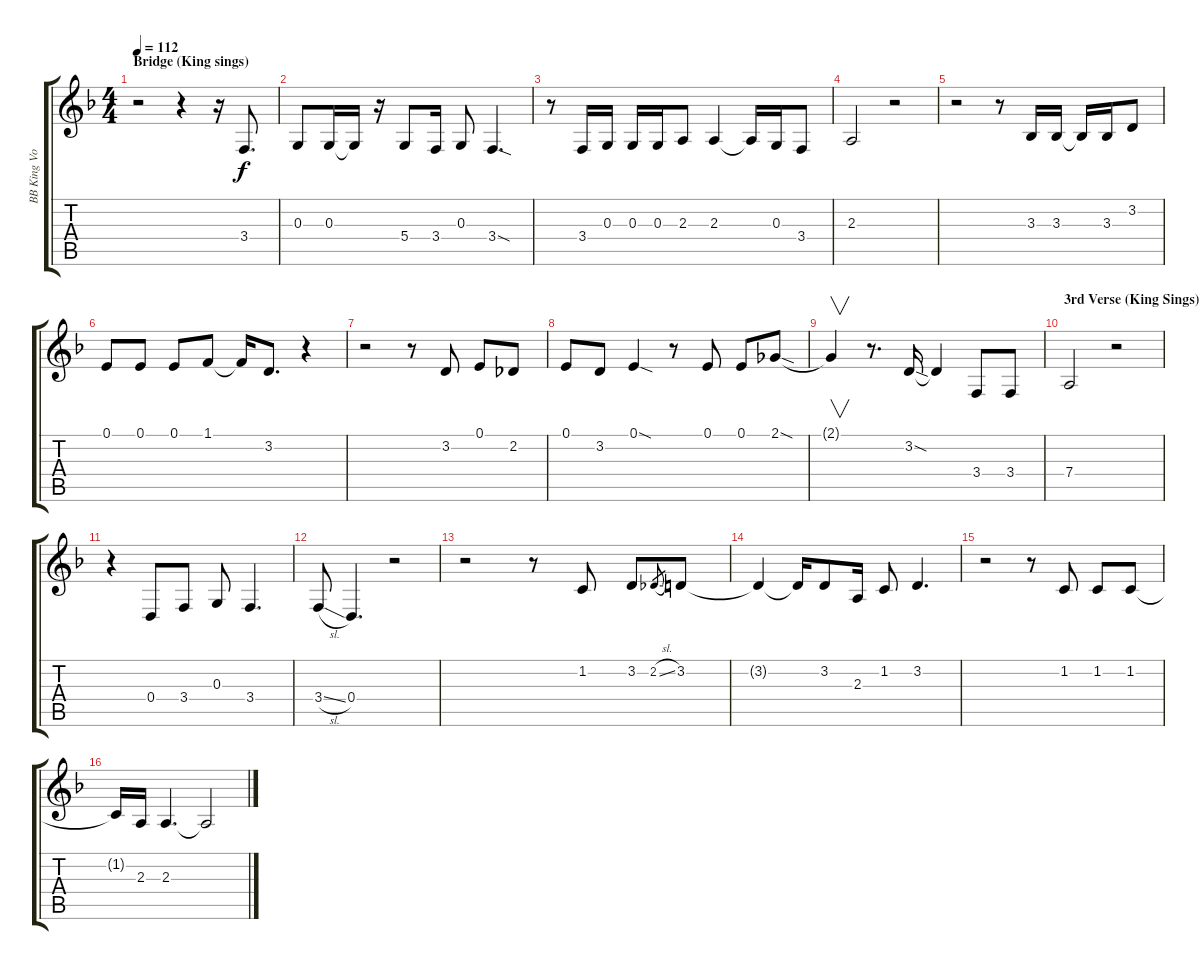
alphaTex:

\track ("BB King Vocals" "BB King Vo") {instrument bassoon}
\staff {score tabs}
\tuning (E4 B3 G3 D3 A2 E2) {hide}
\ts (4 4)
\section ("" "Bridge (King sings)")
\tempo 112
\clef g2
\ks f
r.2{dy f} r.4 r.16 3.4.8{d} |
0.3.8 0.3.16 0.3{t}.16 r.16 5.4.8 3.4.16 0.3.8 3.4{sod}.4{d} |
r.8 3.4.16 0.3.16 0.3.16 0.3.16 2.3.8 2.3.4 2.3{t}.16 0.3.16 3.4.8 |
2.3.2 r.2 |
r.2 r.8 3.3.16 3.3.16 3.3{t}.16 3.3.16 3.2.8 |
0.1.8 0.1.8 0.1.8 1.1.8 1.1{t}.16 3.2.8{d} r.4 |
r.2 r.8 3.2.8 0.1.8 2.2.8 |
0.1.8 3.2.8 0.1{sod}.4 r.8 0.1.8 0.1.8 2.1{sod}.8 |
2.1{t}.4{v} r.8{d} 3.2{sod}.16 3.2{t}.4 3.4.8 3.4.8 |
\section ("" "3rd Verse (King Sings)")
7.4.2 r.2 |
r.4 0.4.8 3.4.8 0.3.8 3.4.4{d} |
3.4{sl}.8 0.4.4{d} r.2 |
r.2 r.8 1.2.8 3.2.8 2.2{sl}.8{gr} 3.2.8 |
3.2{t}.4 3.2{t}.16 3.2.8 2.3.16 1.2.8 3.2.4{d} |
r.2 r.8 1.2.8 1.2.8 1.2.8 |
1.2{t}.16 2.3.16 2.3.4{d} 2.3{t}.2
